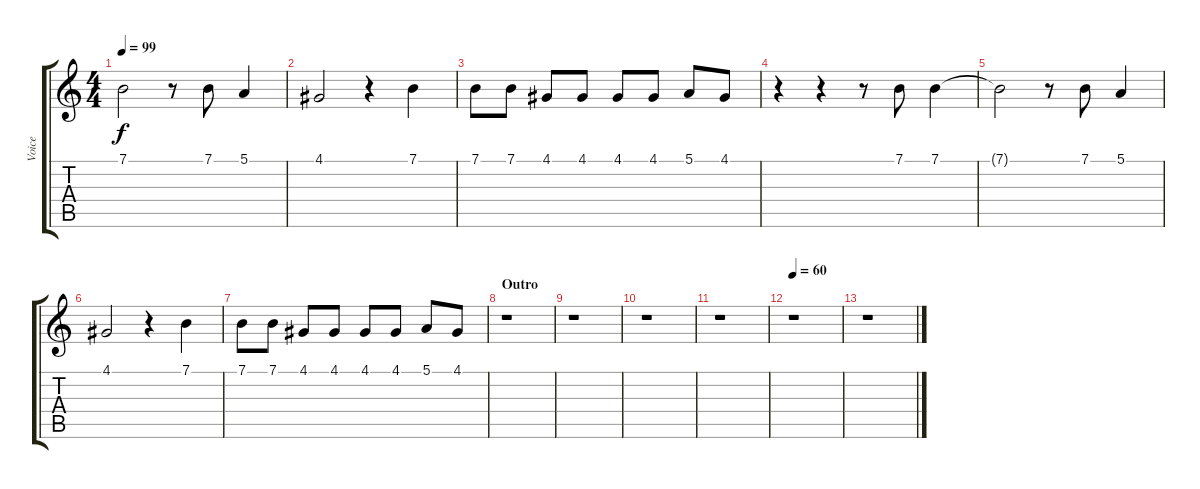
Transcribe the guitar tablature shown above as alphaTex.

\track ("Voice" "Voice") {instrument altosax}
\staff {score tabs}
\tuning (E4 B3 G3 D3 A2 E2) {hide}
\ts (4 4)
\tempo 99
\clef g2
\ks c
7.1{t}.2{dy f} r.8 7.1.8 5.1.4 |
4.1.2 r.4 7.1.4 |
7.1.8 7.1.8 4.1.8 4.1.8 4.1.8 4.1.8 5.1.8 4.1.8 |
r.4 r.4 r.8 7.1.8 7.1.4 |
7.1{t}.2 r.8 7.1.8 5.1.4 |
4.1.2 r.4 7.1.4 |
7.1.8 7.1.8 4.1.8 4.1.8 4.1.8 4.1.8 5.1.8 4.1.8 |
\section ("" "Outro")
r.1 |
r.1 |
r.1 |
r.1 |
\tempo 60
r.1 |
r.1
